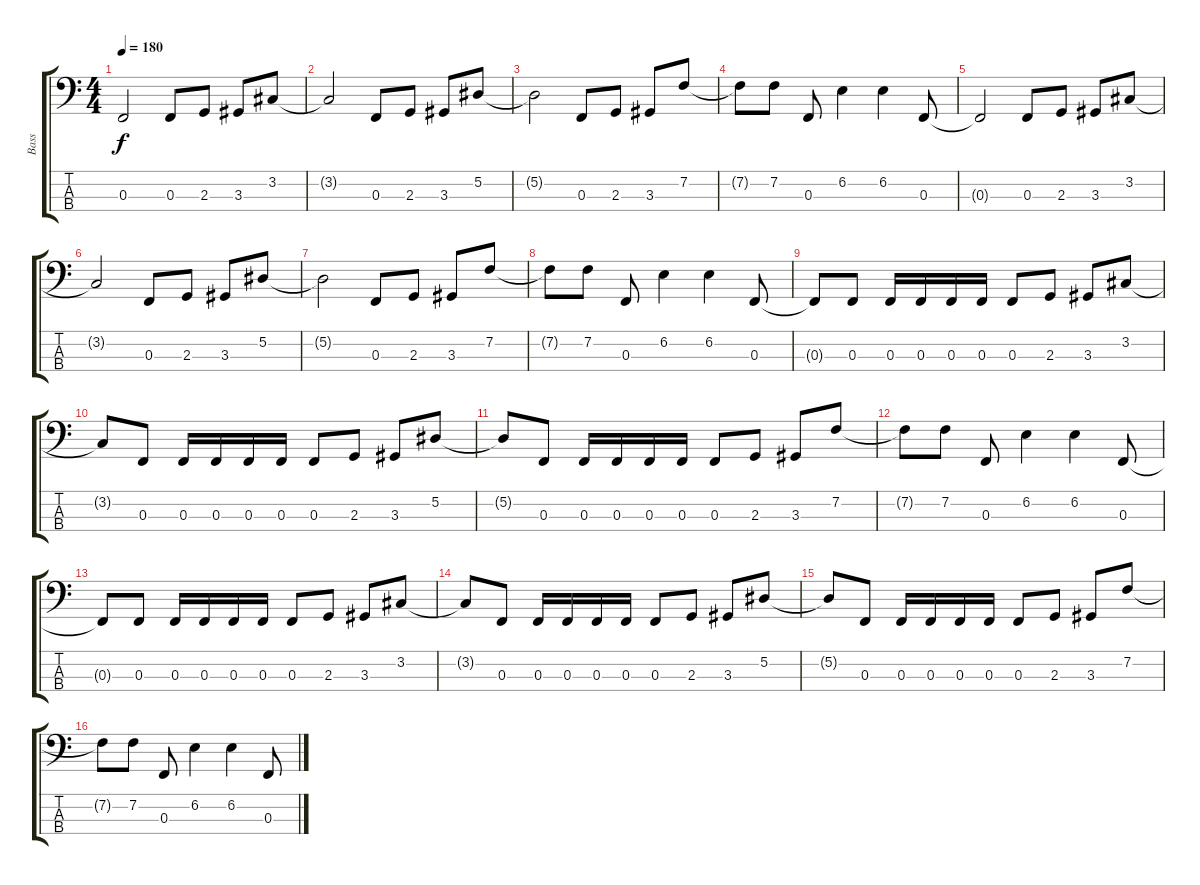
\track ("Bass" "Bass") {instrument electricbasspick}
\staff {score tabs}
\tuning (Eb2 Bb1 F1 C1) {hide}
\ts (4 4)
\tempo 180
\clef f4
\ks c
0.3{t}.2{dy f} 0.3.8 2.3.8 3.3.8 3.2.8 |
3.2{t}.2 0.3.8 2.3.8 3.3.8 5.2.8 |
5.2{t}.2 0.3.8 2.3.8 3.3.8 7.2.8 |
7.2{t}.8 7.2.8 0.3.8 6.2.4 6.2.4 0.3.8 |
0.3{t}.2 0.3.8 2.3.8 3.3.8 3.2.8 |
3.2{t}.2 0.3.8 2.3.8 3.3.8 5.2.8 |
5.2{t}.2 0.3.8 2.3.8 3.3.8 7.2.8 |
7.2{t}.8 7.2.8 0.3.8 6.2.4 6.2.4 0.3.8 |
0.3{t}.8 0.3.8 0.3.16 0.3.16 0.3.16 0.3.16 0.3.8 2.3.8 3.3.8 3.2.8 |
3.2{t}.8 0.3.8 0.3.16 0.3.16 0.3.16 0.3.16 0.3.8 2.3.8 3.3.8 5.2.8 |
5.2{t}.8 0.3.8 0.3.16 0.3.16 0.3.16 0.3.16 0.3.8 2.3.8 3.3.8 7.2.8 |
7.2{t}.8 7.2.8 0.3.8 6.2.4 6.2.4 0.3.8 |
0.3{t}.8 0.3.8 0.3.16 0.3.16 0.3.16 0.3.16 0.3.8 2.3.8 3.3.8 3.2.8 |
3.2{t}.8 0.3.8 0.3.16 0.3.16 0.3.16 0.3.16 0.3.8 2.3.8 3.3.8 5.2.8 |
5.2{t}.8 0.3.8 0.3.16 0.3.16 0.3.16 0.3.16 0.3.8 2.3.8 3.3.8 7.2.8 |
7.2{t}.8 7.2.8 0.3.8 6.2.4 6.2.4 0.3.8
